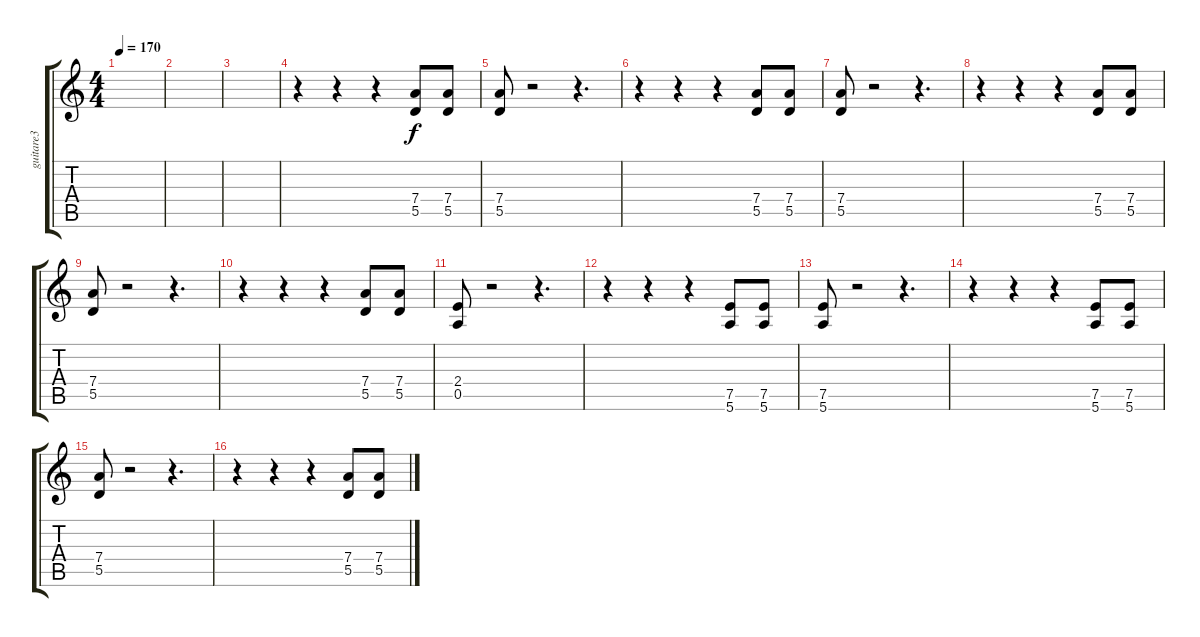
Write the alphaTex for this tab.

\track ("guitare3" "guitare3") {instrument distortionguitar}
\staff {score tabs}
\tuning (E4 B3 G3 D3 A2 E2) {hide}
\ts (4 4)
\tempo 170
\clef g2
\ks c
|
|
|
r.4 r.4 r.4 (7.4 5.5).8 (7.4 5.5).8 |
(7.4 5.5).8 r.2 r.4{d} |
r.4 r.4 r.4 (7.4 5.5).8 (7.4 5.5).8 |
(7.4 5.5).8 r.2 r.4{d} |
r.4 r.4 r.4 (7.4 5.5).8 (7.4 5.5).8 |
(7.4 5.5).8 r.2 r.4{d} |
r.4 r.4 r.4 (7.4 5.5).8 (7.4 5.5).8 |
(2.4 0.5).8 r.2 r.4{d} |
r.4 r.4 r.4 (7.5 5.6).8 (7.5 5.6).8 |
(7.5 5.6).8 r.2 r.4{d} |
r.4 r.4 r.4 (7.5 5.6).8 (7.5 5.6).8 |
(7.4 5.5).8 r.2 r.4{d} |
r.4 r.4 r.4 (7.4 5.5).8 (7.4 5.5).8
